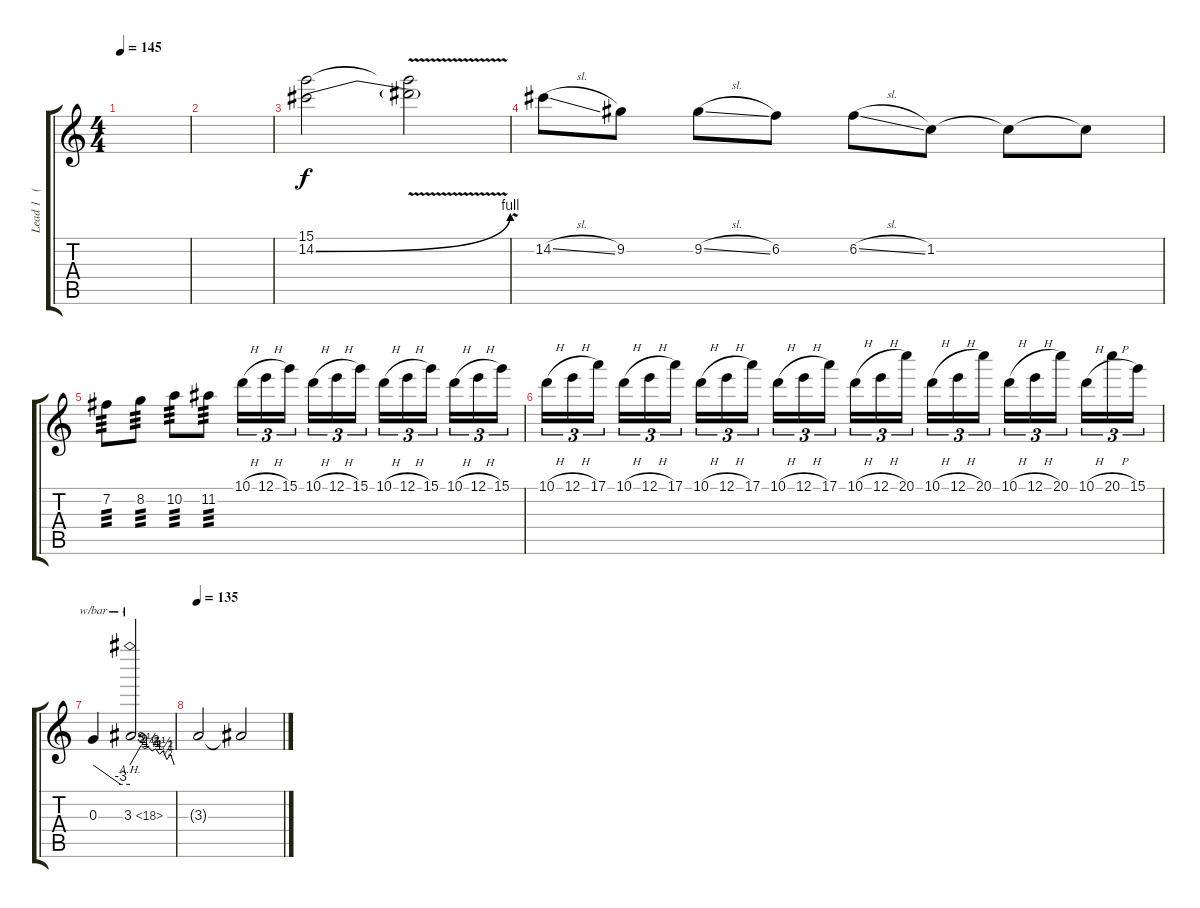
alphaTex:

\track ("Lead 1   (Dark)" "Lead 1   (") {instrument distortionguitar}
\staff {score tabs}
\tuning (E4 B3 G3 D3 A2 E2) {hide}
\ts (4 4)
\tempo 145
\clef g2
\ks c
|
|
(15.1 14.2{be (bend 0 0 60 4)}).2{volume 13} (15.1{v t} 14.2{v t}).2 |
14.2{sl}.8 9.2.8 9.2{sl}.8 6.2.8 6.2{sl}.8 1.2.8 1.2{t}.8 1.2{t}.8 |
7.2.8{tp 3} 8.2.8{tp 3} 10.2.8{tp 3} 11.2.8{tp 3} 10.1{h}.16{tu (3 2)} 12.1{h}.16{tu (3 2)} 15.1.16{tu (3 2) beam splitsecondary} 10.1{h}.16{tu (3 2)} 12.1{h}.16{tu (3 2)} 15.1.16{tu (3 2)} 10.1{h}.16{tu (3 2)} 12.1{h}.16{tu (3 2)} 15.1.16{tu (3 2) beam splitsecondary} 10.1{h}.16{tu (3 2)} 12.1{h}.16{tu (3 2)} 15.1.16{tu (3 2)} |
10.1{h}.16{tu (3 2)} 12.1{h}.16{tu (3 2)} 17.1.16{tu (3 2) beam splitsecondary} 10.1{h}.16{tu (3 2)} 12.1{h}.16{tu (3 2)} 17.1.16{tu (3 2)} 10.1{h}.16{tu (3 2)} 12.1{h}.16{tu (3 2)} 17.1.16{tu (3 2) beam splitsecondary} 10.1{h}.16{tu (3 2)} 12.1{h}.16{tu (3 2)} 17.1.16{tu (3 2)} 10.1{h}.16{tu (3 2)} 12.1{h}.16{tu (3 2)} 20.1.16{tu (3 2) beam splitsecondary} 10.1{h}.16{tu (3 2)} 12.1{h}.16{tu (3 2)} 20.1.16{tu (3 2)} 10.1{h}.16{tu (3 2)} 12.1{h}.16{tu (3 2)} 20.1.16{tu (3 2) beam splitsecondary} 10.1{h}.16{tu (3 2)} 20.1{h}.16{tu (3 2)} 15.1.16{tu (3 2)} |
0.3.4{tbe (custom default 0 0 45 -12 60 -12)} 3.3{ah 15}.2{d tbe (custom default 0 0 15 12 20 8 25 10 30 6 35 8 40 4 45 6 50 2 55 4 60 0)} |
\tempo 135
3.3{t}.2 3.3{t}.2
